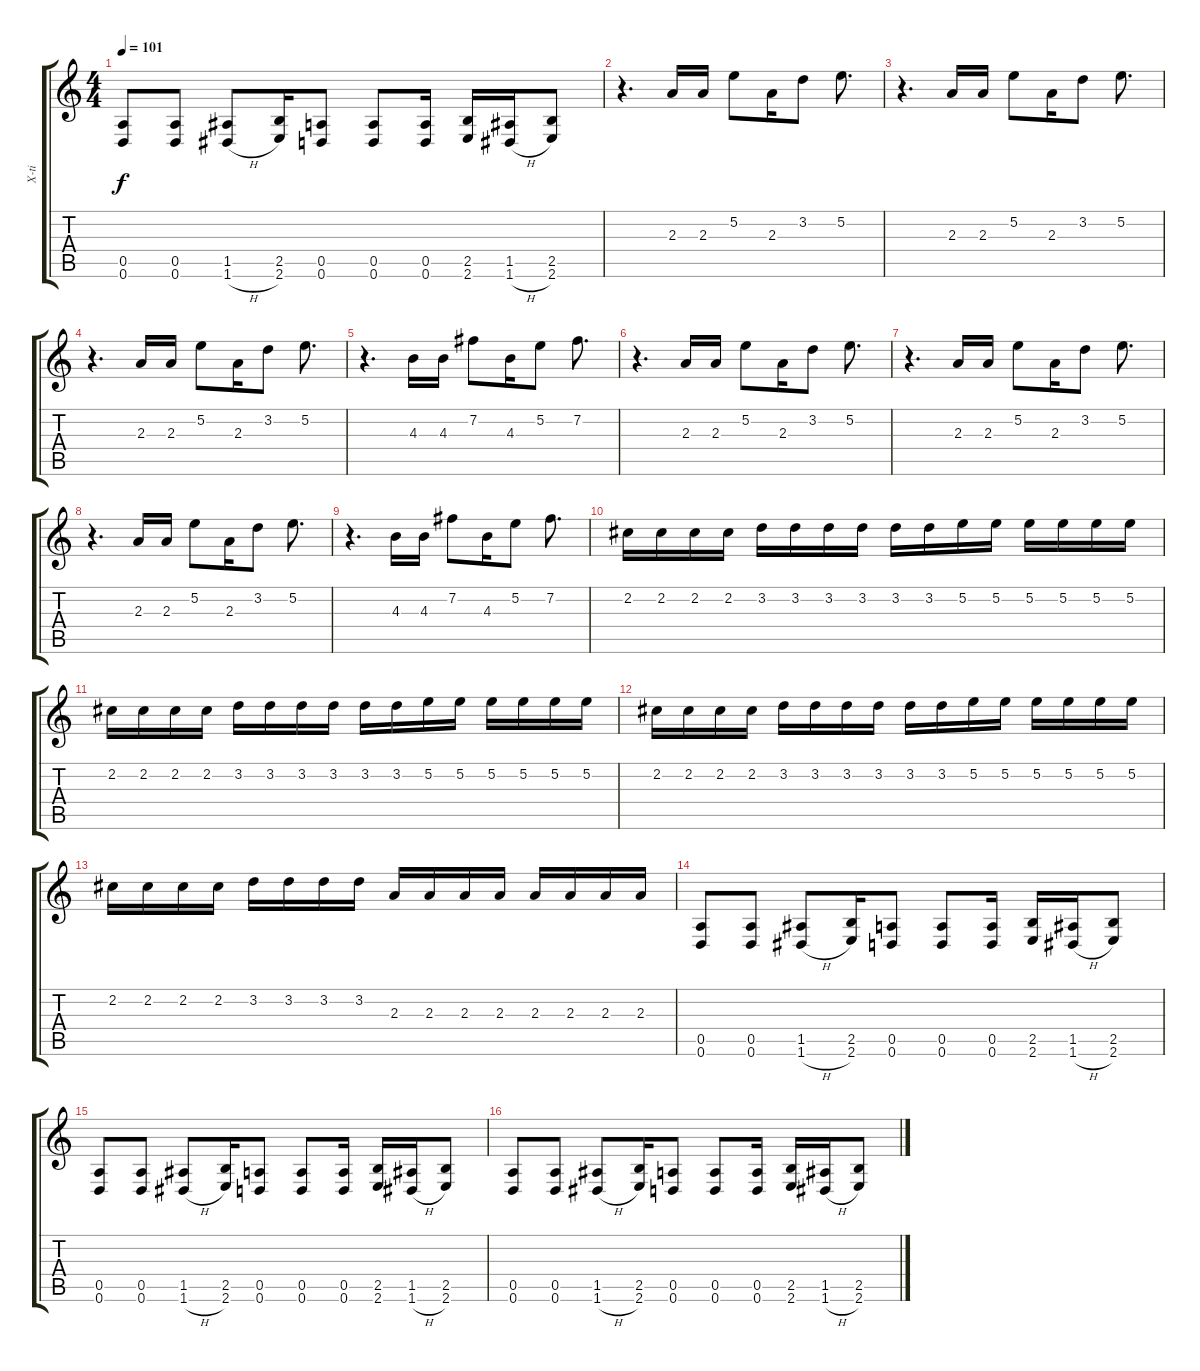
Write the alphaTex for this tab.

\track ("X-ti" "X-ti") {instrument distortionguitar}
\staff {score tabs}
\tuning (E4 B3 G3 D3 A2 D2) {hide}
\ts (4 4)
\tempo 101
\clef g2
\ks c
(0.5 0.6).8{dy f} (0.5 0.6).8 (1.5 1.6{h}).8 (2.5 2.6).16 (0.5 0.6).8 (0.5 0.6).8 (0.5 0.6).16 (2.5 2.6).16 (1.5 1.6{h}).16 (2.5 2.6).8 |
r.4{d} 2.3.16 2.3.16 5.2.8 2.3.16 3.2.8 5.2.8{d} |
r.4{d} 2.3.16 2.3.16 5.2.8 2.3.16 3.2.8 5.2.8{d} |
r.4{d} 2.3.16 2.3.16 5.2.8 2.3.16 3.2.8 5.2.8{d} |
r.4{d} 4.3.16 4.3.16 7.2.8 4.3.16 5.2.8 7.2.8{d} |
r.4{d} 2.3.16 2.3.16 5.2.8 2.3.16 3.2.8 5.2.8{d} |
r.4{d} 2.3.16 2.3.16 5.2.8 2.3.16 3.2.8 5.2.8{d} |
r.4{d} 2.3.16 2.3.16 5.2.8 2.3.16 3.2.8 5.2.8{d} |
r.4{d} 4.3.16 4.3.16 7.2.8 4.3.16 5.2.8 7.2.8{d} |
2.2.16{volume 3} 2.2.16 2.2.16 2.2.16 3.2.16 3.2.16 3.2.16 3.2.16 3.2.16 3.2.16 5.2.16 5.2.16 5.2.16 5.2.16 5.2.16 5.2.16 |
2.2.16{volume 5} 2.2.16 2.2.16 2.2.16 3.2.16 3.2.16 3.2.16 3.2.16 3.2.16 3.2.16 5.2.16 5.2.16 5.2.16 5.2.16 5.2.16 5.2.16 |
2.2.16{volume 7} 2.2.16 2.2.16 2.2.16 3.2.16 3.2.16 3.2.16 3.2.16 3.2.16 3.2.16 5.2.16 5.2.16 5.2.16 5.2.16 5.2.16 5.2.16 |
2.2.16{volume 9} 2.2.16 2.2.16 2.2.16 3.2.16 3.2.16 3.2.16 3.2.16 2.3.16 2.3.16 2.3.16 2.3.16 2.3.16 2.3.16 2.3.16 2.3.16 |
(0.5 0.6).8 (0.5 0.6).8 (1.5 1.6{h}).8 (2.5 2.6).16 (0.5 0.6).8 (0.5 0.6).8 (0.5 0.6).16 (2.5 2.6).16 (1.5 1.6{h}).16 (2.5 2.6).8 |
(0.5 0.6).8 (0.5 0.6).8 (1.5 1.6{h}).8 (2.5 2.6).16 (0.5 0.6).8 (0.5 0.6).8 (0.5 0.6).16 (2.5 2.6).16 (1.5 1.6{h}).16 (2.5 2.6).8 |
(0.5 0.6).8 (0.5 0.6).8 (1.5 1.6{h}).8 (2.5 2.6).16 (0.5 0.6).8 (0.5 0.6).8 (0.5 0.6).16 (2.5 2.6).16 (1.5 1.6{h}).16 (2.5 2.6).8
